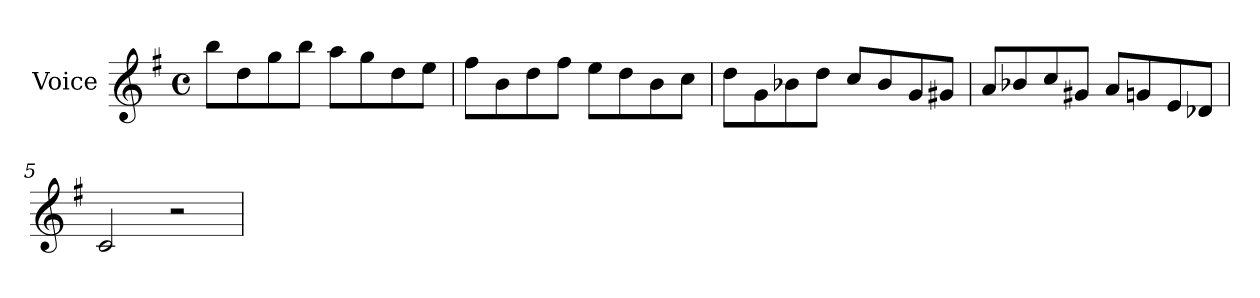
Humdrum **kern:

**kern
*part1
*staff1
*I"Voice
*I'Voice
*clefG2
*k[f#]
*M4/4
*met(c)
=1
8bb\L
8dd\
8gg\
8bb\J
8aa\L
8gg\
8dd\
8ee\J
=2
8ff#\L
8b\
8dd\
8ff#\J
8ee\L
8dd\
8b\
8cc\J
=3
8dd\L
8g\
8b-X\
8dd\J
8cc/L
8b-/
8g/
8g#X/J
=4
8a/L
8b-X/
8cc/
8g#X/J
8a/L
8gn/
8e/
8d-X/J
=5
2c/
2rcc
=
*-
